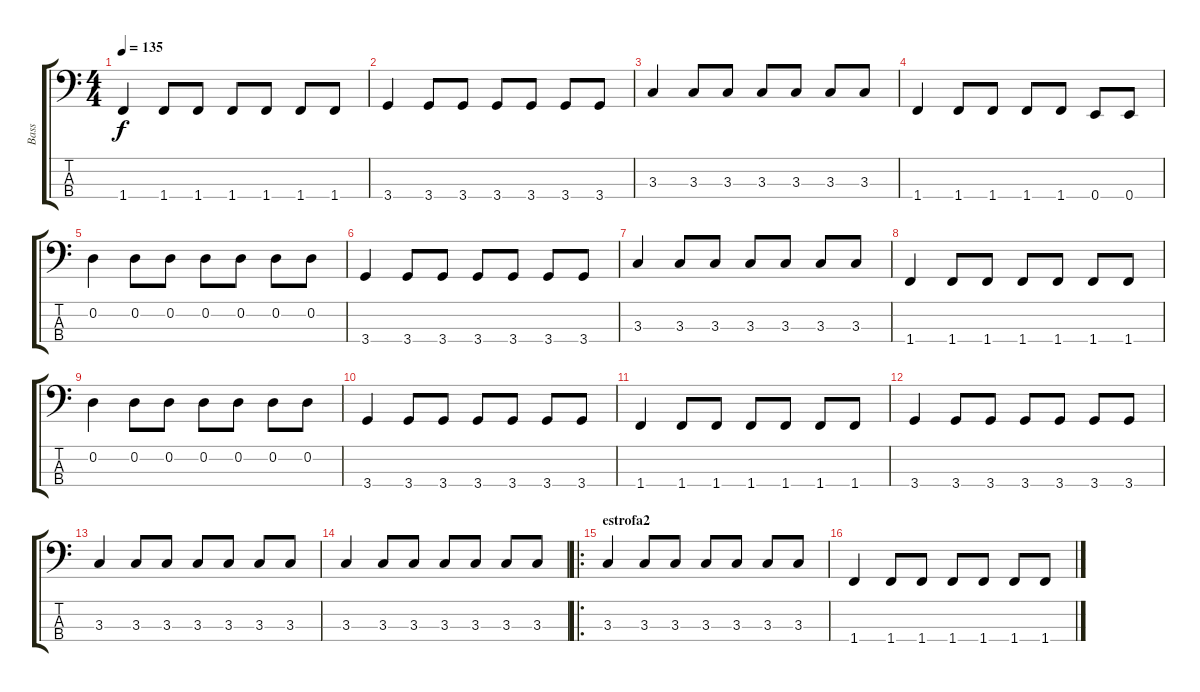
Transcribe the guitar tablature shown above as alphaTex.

\track ("Bass" "Bass") {instrument acousticbass}
\staff {score tabs}
\tuning (G2 D2 A1 E1) {hide}
\ts (4 4)
\tempo 135
\clef f4
\ks c
1.4.4{dy f} 1.4.8 1.4.8 1.4.8 1.4.8 1.4.8 1.4.8 |
3.4.4 3.4.8 3.4.8 3.4.8 3.4.8 3.4.8 3.4.8 |
3.3.4 3.3.8 3.3.8 3.3.8 3.3.8 3.3.8 3.3.8 |
1.4.4 1.4.8 1.4.8 1.4.8 1.4.8 0.4.8 0.4.8 |
0.2.4 0.2.8 0.2.8 0.2.8 0.2.8 0.2.8 0.2.8 |
3.4.4 3.4.8 3.4.8 3.4.8 3.4.8 3.4.8 3.4.8 |
3.3.4 3.3.8 3.3.8 3.3.8 3.3.8 3.3.8 3.3.8 |
1.4.4 1.4.8 1.4.8 1.4.8 1.4.8 1.4.8 1.4.8 |
0.2.4 0.2.8 0.2.8 0.2.8 0.2.8 0.2.8 0.2.8 |
3.4.4 3.4.8 3.4.8 3.4.8 3.4.8 3.4.8 3.4.8 |
1.4.4 1.4.8 1.4.8 1.4.8 1.4.8 1.4.8 1.4.8 |
3.4.4 3.4.8 3.4.8 3.4.8 3.4.8 3.4.8 3.4.8 |
3.3.4 3.3.8 3.3.8 3.3.8 3.3.8 3.3.8 3.3.8 |
3.3.4 3.3.8 3.3.8 3.3.8 3.3.8 3.3.8 3.3.8 |
\ro
\section ("" "estrofa2")
3.3.4 3.3.8 3.3.8 3.3.8 3.3.8 3.3.8 3.3.8 |
1.4.4 1.4.8 1.4.8 1.4.8 1.4.8 1.4.8 1.4.8
